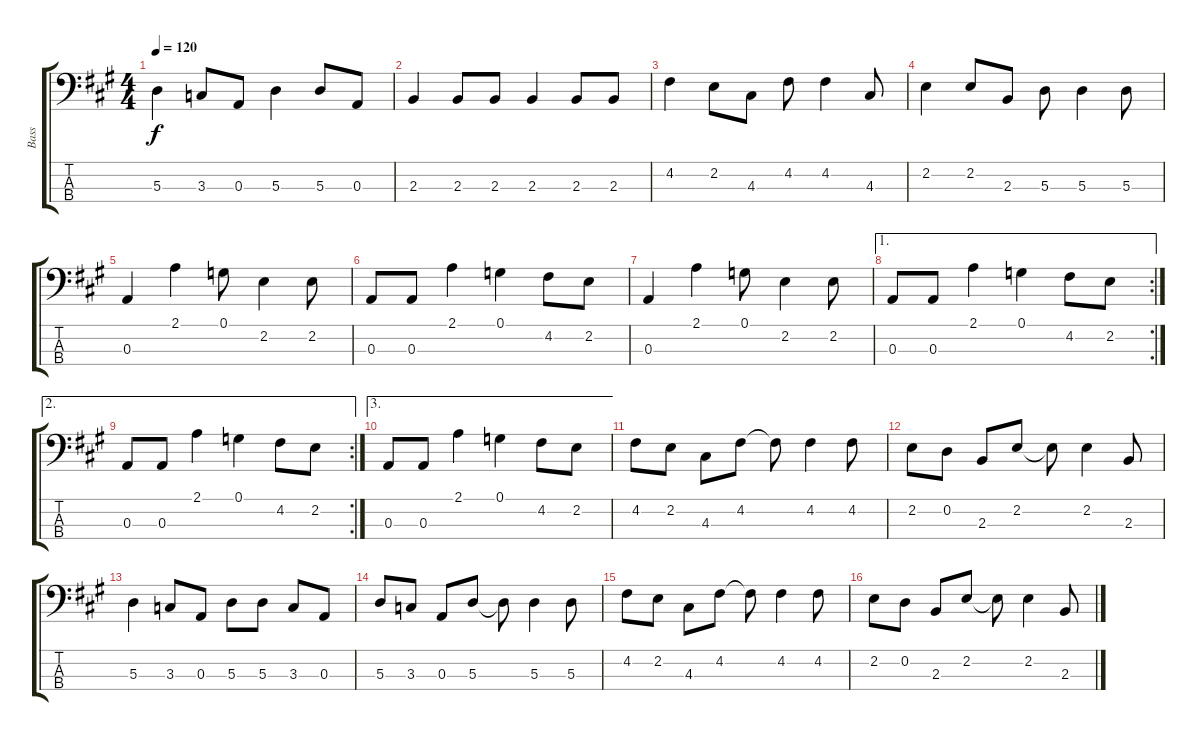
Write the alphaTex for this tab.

\track ("Bass" "Bass") {instrument electricbassfinger}
\staff {score tabs}
\tuning (G2 D2 A1 E1) {hide}
\ts (4 4)
\tempo 120
\clef f4
\ks a
5.3.4{dy f} 3.3.8 0.3.8 5.3.4 5.3.8 0.3.8 |
2.3.4 2.3.8 2.3.8 2.3.4 2.3.8 2.3.8 |
4.2.4 2.2.8 4.3.8 4.2.8 4.2.4 4.3.8 |
2.2.4 2.2.8 2.3.8 5.3.8 5.3.4 5.3.8 |
0.3.4 2.1.4 0.1.8 2.2.4 2.2.8 |
0.3.8 0.3.8 2.1.4 0.1.4 4.2.8 2.2.8 |
0.3.4 2.1.4 0.1.8 2.2.4 2.2.8 |
\ae 1
\rc 2
0.3.8 0.3.8 2.1.4 0.1.4 4.2.8 2.2.8 |
\ae 2
\rc 2
0.3.8 0.3.8 2.1.4 0.1.4 4.2.8 2.2.8 |
\ae 3
0.3.8 0.3.8 2.1.4 0.1.4 4.2.8 2.2.8 |
4.2.8 2.2.8 4.3.8 4.2.8 4.2{t}.8 4.2.4 4.2.8 |
2.2.8 0.2.8 2.3.8 2.2.8 2.2{t}.8 2.2.4 2.3.8 |
5.3.4 3.3.8 0.3.8 5.3.8 5.3.8 3.3.8 0.3.8 |
5.3.8 3.3.8 0.3.8 5.3.8 5.3{t}.8 5.3.4 5.3.8 |
4.2.8 2.2.8 4.3.8 4.2.8 4.2{t}.8 4.2.4 4.2.8 |
2.2.8 0.2.8 2.3.8 2.2.8 2.2{t}.8 2.2.4 2.3.8
